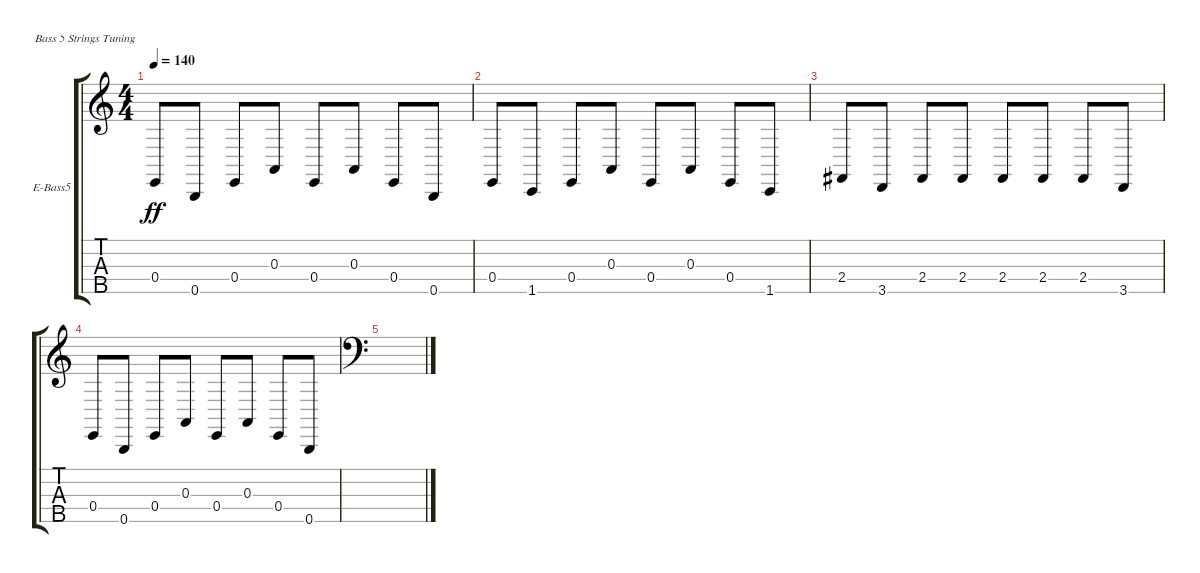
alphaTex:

\defaultSystemsLayout 4
\bracketExtendMode groupsimilarinstruments
\firstSystemTrackNameOrientation horizontal
\otherSystemsTrackNameOrientation horizontal
\track ("Electric Bass" "E-Bass5") {instrument electricbassfinger}
\staff {score tabs}
\tuning (G2 D2 A1 E1 B0)
\ts (4 4)
\tempo 140
\clef g2
\ks c
0.4.8{dy ff} 0.5.8 0.4.8 0.3.8 0.4.8 0.3.8 0.4.8 0.5.8 |
0.4.8 1.5.8 0.4.8 0.3.8 0.4.8 0.3.8 0.4.8 1.5.8 |
2.4.8 3.5.8 2.4.8 2.4.8 2.4.8 2.4.8 2.4.8 3.5.8 |
0.4.8 0.5.8 0.4.8 0.3.8 0.4.8 0.3.8 0.4.8 0.5.8 |
\clef f4
